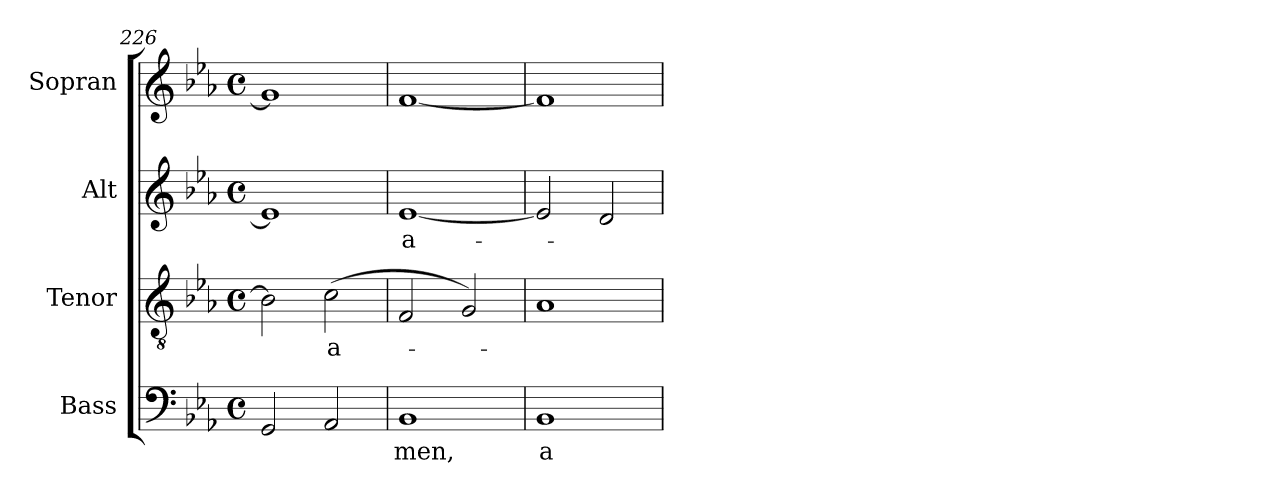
**kern	**text	**kern	**text	**kern	**text	**kern
*part4	*part4	*part3	*part3	*part2	*part2	*part1
*staff4	*staff4	*staff3	*staff3	*staff2	*staff2	*staff1
*I"Bass	*	*I"Tenor	*	*I"Alt	*	*I"Sopran
*I'B.	*	*I'T.	*	*I'A.	*	*I'S.
*clefF4	*	*clefGv2	*	*clefG2	*	*clefG2
*k[b-e-a-]	*	*k[b-e-a-]	*	*k[b-e-a-]	*	*k[b-e-a-]
*E-:	*	*E-:	*	*E-:	*	*E-:
*M4/4	*	*M4/4	*	*M4/4	*	*M4/4
*met(c)	*	*met(c)	*	*met(c)	*	*met(c)
=226	=226	=226	=226	=226	=226	=226
2GG/	.	2B-\]	.	1e-]	.	1g]
!	!	!	!LO:LY:b	!	!	!
2AA-/	.	(>2c\	a-	.	.	.
=227	=227	=227	=227	=227	=227	=227
!	!LO:LY:b	!	!	!	!LO:LY:b	!
1BB-	-men,	2F/	.	[1e-	a-	[1f
.	.	2G/)	.	.	.	.
=228	=228	=228	=228	=228	=228	=228
!	!LO:LY:b	!	!	!	!	!
1BB-	a-	1A-	.	2e-/]	.	1f]
.	.	.	.	2d/	.	.
=	=	=	=	=	=	=
*-	*-	*-	*-	*-	*-	*-
